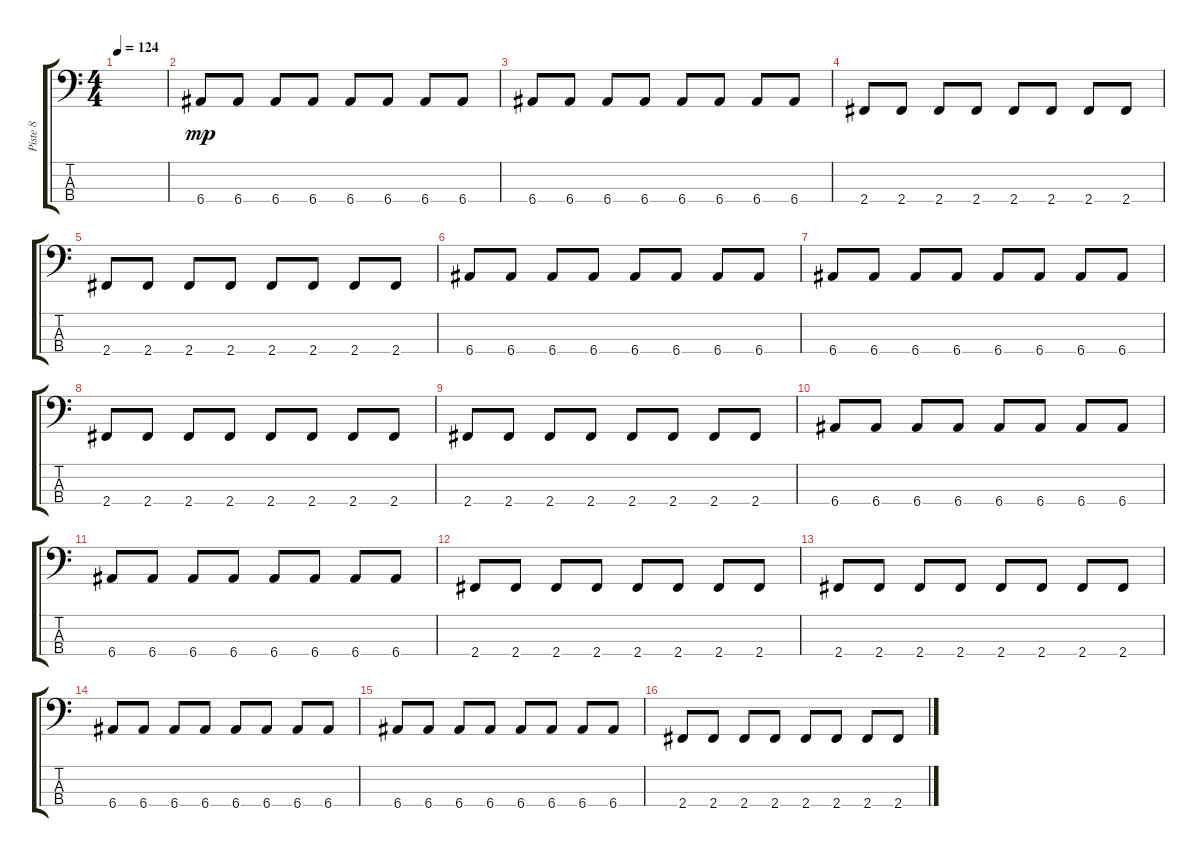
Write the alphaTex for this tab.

\track ("Piste 8" "Piste 8") {instrument synthbass1}
\staff {score tabs}
\tuning (G2 D2 A1 E1) {hide}
\ts (4 4)
\tempo 124
\clef f4
\ks c
|
6.4.8{dy mp volume 15} 6.4.8 6.4.8 6.4.8 6.4.8 6.4.8 6.4.8 6.4.8 |
6.4.8 6.4.8 6.4.8 6.4.8 6.4.8 6.4.8 6.4.8 6.4.8 |
2.4.8 2.4.8 2.4.8 2.4.8 2.4.8 2.4.8 2.4.8 2.4.8 |
2.4.8 2.4.8 2.4.8 2.4.8 2.4.8 2.4.8 2.4.8 2.4.8 |
6.4.8 6.4.8 6.4.8 6.4.8 6.4.8 6.4.8 6.4.8 6.4.8 |
6.4.8 6.4.8 6.4.8 6.4.8 6.4.8 6.4.8 6.4.8 6.4.8 |
2.4.8 2.4.8 2.4.8 2.4.8 2.4.8 2.4.8 2.4.8 2.4.8 |
2.4.8 2.4.8 2.4.8 2.4.8 2.4.8 2.4.8 2.4.8 2.4.8 |
6.4.8 6.4.8 6.4.8 6.4.8 6.4.8 6.4.8 6.4.8 6.4.8 |
6.4.8 6.4.8 6.4.8 6.4.8 6.4.8 6.4.8 6.4.8 6.4.8 |
2.4.8 2.4.8 2.4.8 2.4.8 2.4.8 2.4.8 2.4.8 2.4.8 |
2.4.8 2.4.8 2.4.8 2.4.8 2.4.8 2.4.8 2.4.8 2.4.8 |
6.4.8 6.4.8 6.4.8 6.4.8 6.4.8 6.4.8 6.4.8 6.4.8 |
6.4.8 6.4.8 6.4.8 6.4.8 6.4.8 6.4.8 6.4.8 6.4.8 |
2.4.8 2.4.8 2.4.8 2.4.8 2.4.8 2.4.8 2.4.8 2.4.8
